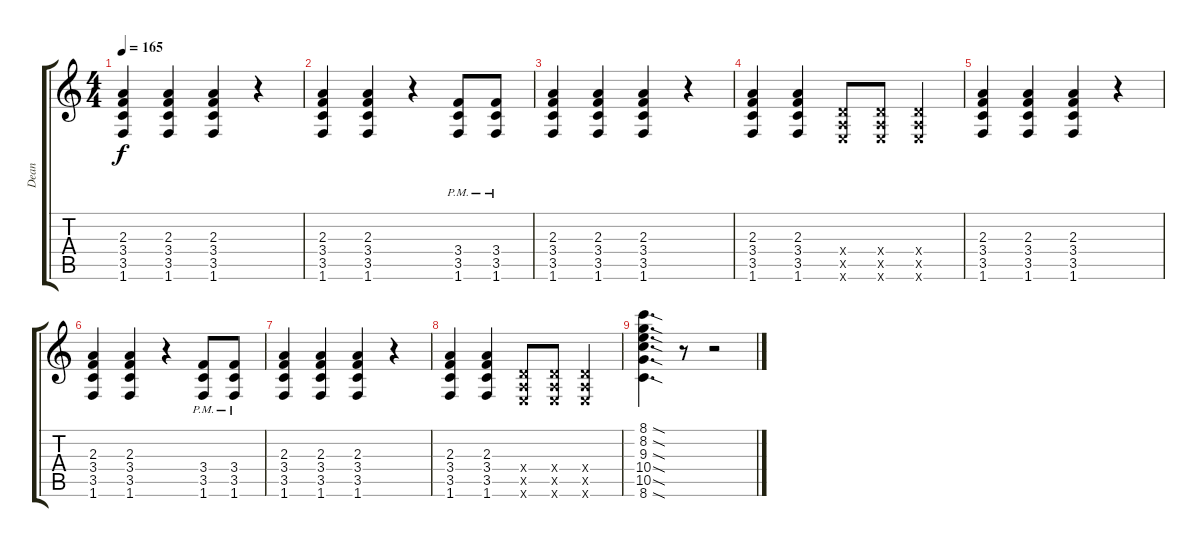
\track ("Dean" "Dean") {instrument distortionguitar}
\staff {score tabs}
\tuning (E4 B3 G3 D3 A2 E2) {hide}
\ts (4 4)
\tempo 165
\clef g2
\ks c
(2.3 3.4 3.5 1.6).4{lyrics (0 "") lyrics (1 "") lyrics (2 "") lyrics (3 "") lyrics (4 "") dy f} (2.3 3.4 3.5 1.6).4 (2.3 3.4 3.5 1.6).4 r.4 |
(2.3 3.4 3.5 1.6).4 (2.3 3.4 3.5 1.6).4 r.4 (3.4{pm} 3.5{pm} 1.6{pm}).8 (3.4{pm} 3.5{pm} 1.6{pm}).8 |
(2.3 3.4 3.5 1.6).4 (2.3 3.4 3.5 1.6).4 (2.3 3.4 3.5 1.6).4 r.4 |
(2.3 3.4 3.5 1.6).4 (2.3 3.4 3.5 1.6).4 (0.4{x} 0.5{x} 0.6{x}).8 (0.4{x} 0.5{x} 0.6{x}).8 (0.4{x} 0.5{x} 0.6{x}).4 |
(2.3 3.4 3.5 1.6).4 (2.3 3.4 3.5 1.6).4 (2.3 3.4 3.5 1.6).4 r.4 |
(2.3 3.4 3.5 1.6).4 (2.3 3.4 3.5 1.6).4 r.4 (3.4{pm} 3.5{pm} 1.6{pm}).8 (3.4{pm} 3.5{pm} 1.6{pm}).8 |
(2.3 3.4 3.5 1.6).4 (2.3 3.4 3.5 1.6).4 (2.3 3.4 3.5 1.6).4 r.4 |
(2.3 3.4 3.5 1.6).4 (2.3 3.4 3.5 1.6).4 (0.4{x} 0.5{x} 0.6{x}).8 (0.4{x} 0.5{x} 0.6{x}).8 (0.4{x} 0.5{x} 0.6{x}).4 |
(8.1{sod} 8.2{sod} 9.3{sod} 10.4{sod} 10.5{sod} 8.6{sod}).4{d} r.8 r.2
